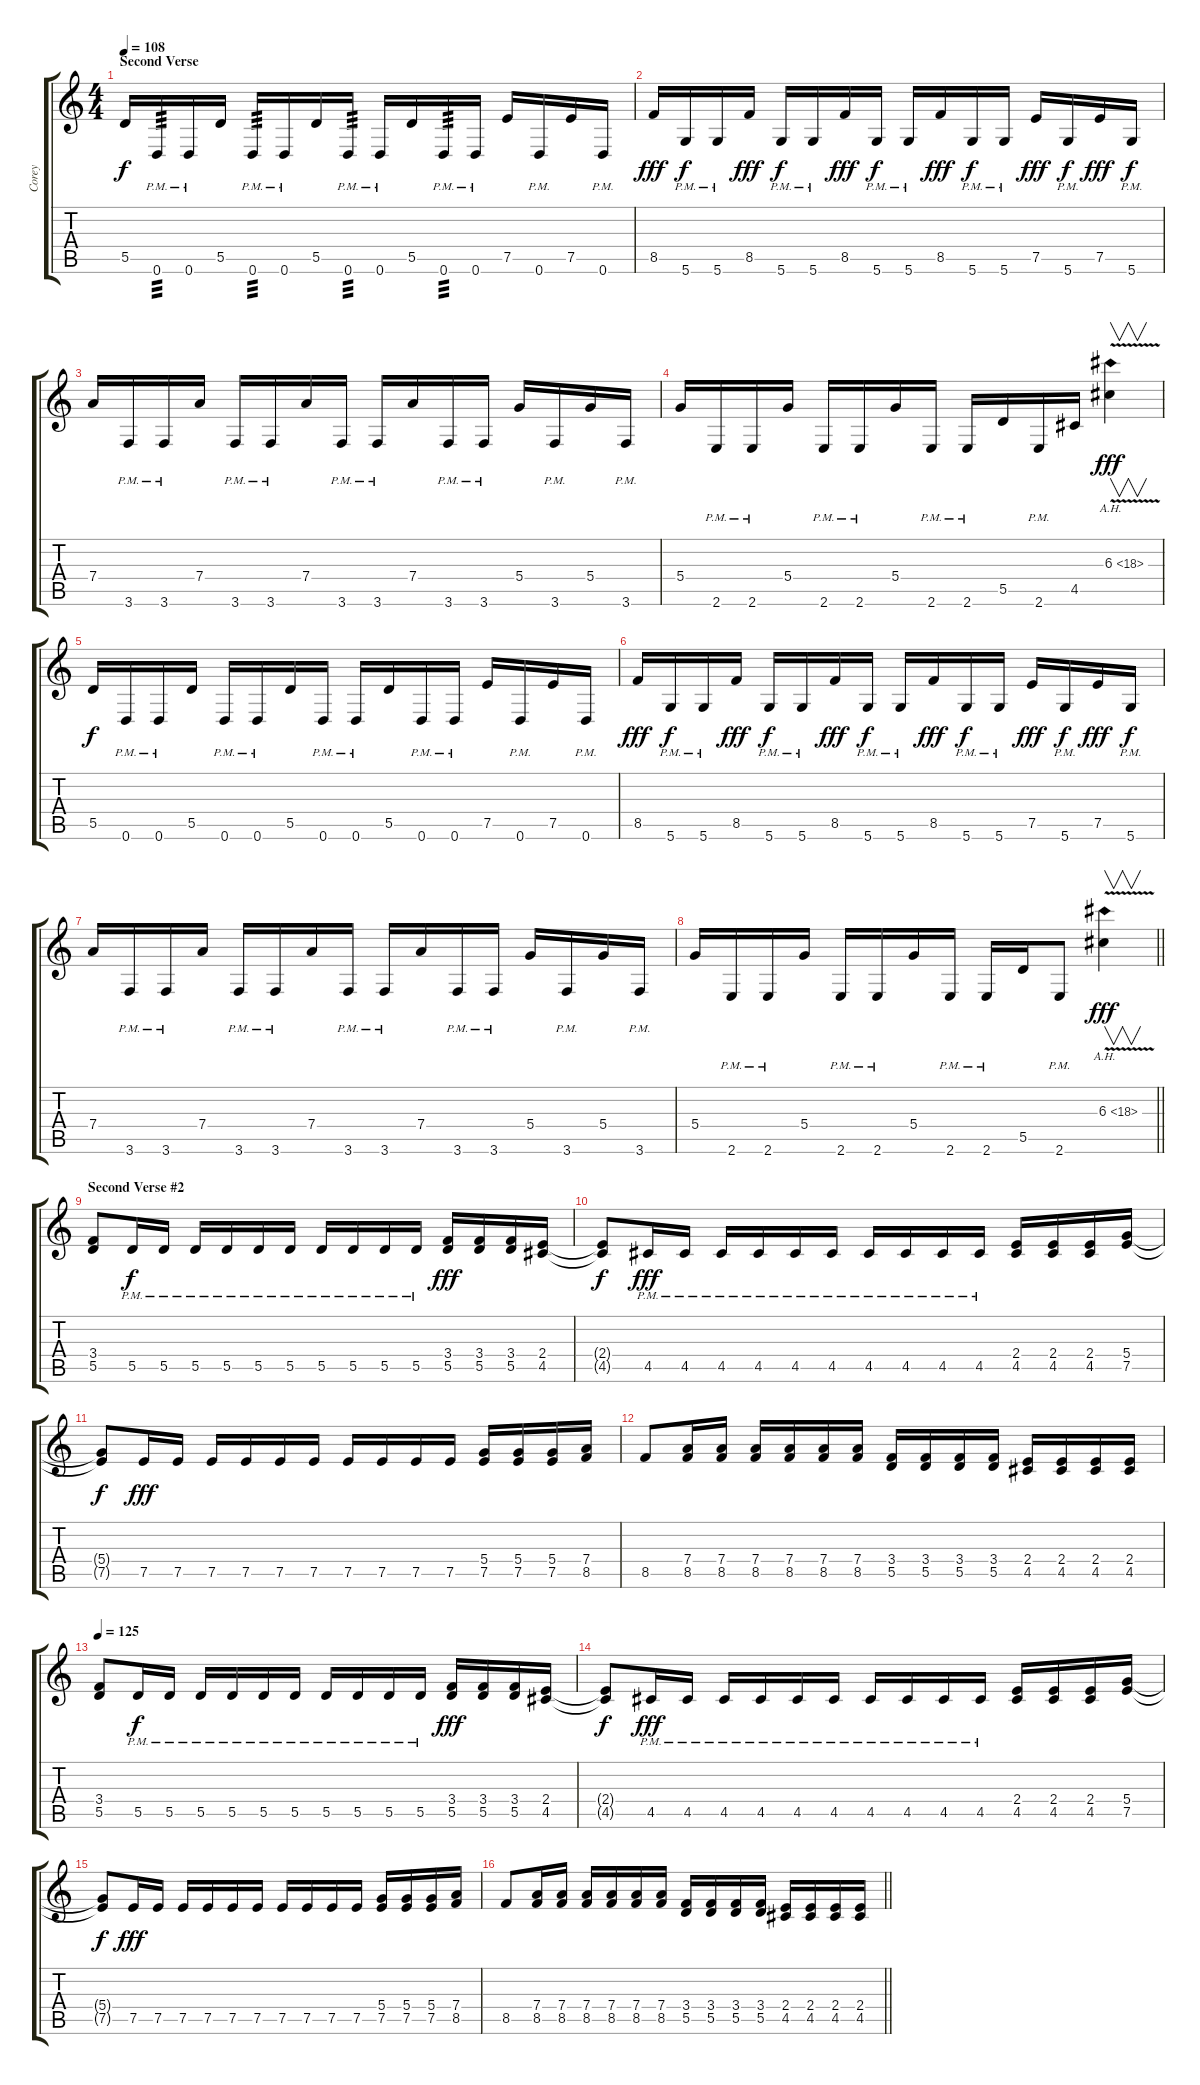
\track ("Corey" "Corey") {instrument distortionguitar}
\staff {score tabs}
\tuning (E4 B3 G3 D3 A2 D2) {hide}
\ts (4 4)
\section ("" "Second Verse")
\tempo 108
\clef g2
\ks c
5.5.16{dy f} 0.6{pm}.16{tp 3} 0.6{pm}.16 5.5.16 0.6{pm}.16{tp 3} 0.6{pm}.16 5.5.16 0.6{pm}.16{tp 3} 0.6{pm}.16 5.5.16 0.6{pm}.16{tp 3} 0.6{pm}.16 7.5.16 0.6{pm}.16 7.5.16 0.6{pm}.16 |
8.5.16{dy fff} 5.6{pm}.16{dy f} 5.6{pm}.16 8.5.16{dy fff} 5.6{pm}.16{dy f} 5.6{pm}.16 8.5.16{dy fff} 5.6{pm}.16{dy f} 5.6{pm}.16 8.5.16{dy fff} 5.6{pm}.16{dy f} 5.6{pm}.16 7.5.16{dy fff} 5.6{pm}.16{dy f} 7.5.16{dy fff} 5.6{pm}.16{dy f} |
7.4.16 3.6{pm}.16 3.6{pm}.16 7.4.16 3.6{pm}.16 3.6{pm}.16 7.4.16 3.6{pm}.16 3.6{pm}.16 7.4.16 3.6{pm}.16 3.6{pm}.16 5.4.16 3.6{pm}.16 5.4.16 3.6{pm}.16 |
5.4.16 2.6{pm}.16 2.6{pm}.16 5.4.16 2.6{pm}.16 2.6{pm}.16 5.4.16 2.6{pm}.16 2.6{pm}.16 5.5.16 2.6{pm}.16 4.5.16 6.3{ah 12 v}.4{v dy fff} |
5.5.16{dy f} 0.6{pm}.16 0.6{pm}.16 5.5.16 0.6{pm}.16 0.6{pm}.16 5.5.16 0.6{pm}.16 0.6{pm}.16 5.5.16 0.6{pm}.16 0.6{pm}.16 7.5.16 0.6{pm}.16 7.5.16 0.6{pm}.16 |
8.5.16{dy fff} 5.6{pm}.16{dy f} 5.6{pm}.16 8.5.16{dy fff} 5.6{pm}.16{dy f} 5.6{pm}.16 8.5.16{dy fff} 5.6{pm}.16{dy f} 5.6{pm}.16 8.5.16{dy fff} 5.6{pm}.16{dy f} 5.6{pm}.16 7.5.16{dy fff} 5.6{pm}.16{dy f} 7.5.16{dy fff} 5.6{pm}.16{dy f} |
7.4.16 3.6{pm}.16 3.6{pm}.16 7.4.16 3.6{pm}.16 3.6{pm}.16 7.4.16 3.6{pm}.16 3.6{pm}.16 7.4.16 3.6{pm}.16 3.6{pm}.16 5.4.16 3.6{pm}.16 5.4.16 3.6{pm}.16 |
\barLineRight lightlight
5.4.16 2.6{pm}.16 2.6{pm}.16 5.4.16 2.6{pm}.16 2.6{pm}.16 5.4.16 2.6{pm}.16 2.6{pm}.16 5.5.16 2.6{pm}.8 6.3{ah 12 v}.4{v dy fff} |
\section ("" "Second Verse #2")
(3.4 5.5).8 5.5{pm}.16{dy f} 5.5{pm}.16 5.5{pm}.16 5.5{pm}.16 5.5{pm}.16 5.5{pm}.16 5.5{pm}.16 5.5{pm}.16 5.5{pm}.16 5.5{pm}.16 (3.4 5.5).16{dy fff} (3.4 5.5).16 (3.4 5.5).16 (2.4 4.5).16 |
(2.4{t} 4.5{t}).8{dy f} 4.5{pm}.16{dy fff} 4.5{pm}.16 4.5{pm}.16 4.5{pm}.16 4.5{pm}.16 4.5{pm}.16 4.5{pm}.16 4.5{pm}.16 4.5{pm}.16 4.5{pm}.16 (2.4 4.5).16 (2.4 4.5).16 (2.4 4.5).16 (5.4 7.5).16 |
(5.4{t} 7.5{t}).8{dy f} 7.5.16{dy fff} 7.5.16 7.5.16 7.5.16 7.5.16 7.5.16 7.5.16 7.5.16 7.5.16 7.5.16 (5.4 7.5).16 (5.4 7.5).16 (5.4 7.5).16 (7.4 8.5).16 |
8.5.8 (7.4 8.5).16 (7.4 8.5).16 (7.4 8.5).16 (7.4 8.5).16 (7.4 8.5).16 (7.4 8.5).16 (3.4 5.5).16 (3.4 5.5).16 (3.4 5.5).16 (3.4 5.5).16 (2.4 4.5).16 (2.4 4.5).16 (2.4 4.5).16 (2.4 4.5).16 |
\tempo 125
(3.4 5.5).8{balance 0} 5.5{pm}.16{dy f} 5.5{pm}.16 5.5{pm}.16 5.5{pm}.16 5.5{pm}.16 5.5{pm}.16 5.5{pm}.16 5.5{pm}.16 5.5{pm}.16 5.5{pm}.16 (3.4 5.5).16{dy fff} (3.4 5.5).16 (3.4 5.5).16 (2.4 4.5).16 |
(2.4{t} 4.5{t}).8{dy f} 4.5{pm}.16{dy fff} 4.5{pm}.16 4.5{pm}.16 4.5{pm}.16 4.5{pm}.16 4.5{pm}.16 4.5{pm}.16 4.5{pm}.16 4.5{pm}.16 4.5{pm}.16 (2.4 4.5).16 (2.4 4.5).16 (2.4 4.5).16 (5.4 7.5).16 |
(5.4{t} 7.5{t}).8{dy f} 7.5.16{dy fff} 7.5.16 7.5.16 7.5.16 7.5.16 7.5.16 7.5.16 7.5.16 7.5.16 7.5.16 (5.4 7.5).16 (5.4 7.5).16 (5.4 7.5).16 (7.4 8.5).16 |
\barLineRight lightlight
8.5.8 (7.4 8.5).16 (7.4 8.5).16 (7.4 8.5).16 (7.4 8.5).16 (7.4 8.5).16 (7.4 8.5).16 (3.4 5.5).16 (3.4 5.5).16 (3.4 5.5).16 (3.4 5.5).16 (2.4 4.5).16 (2.4 4.5).16 (2.4 4.5).16 (2.4 4.5).16
